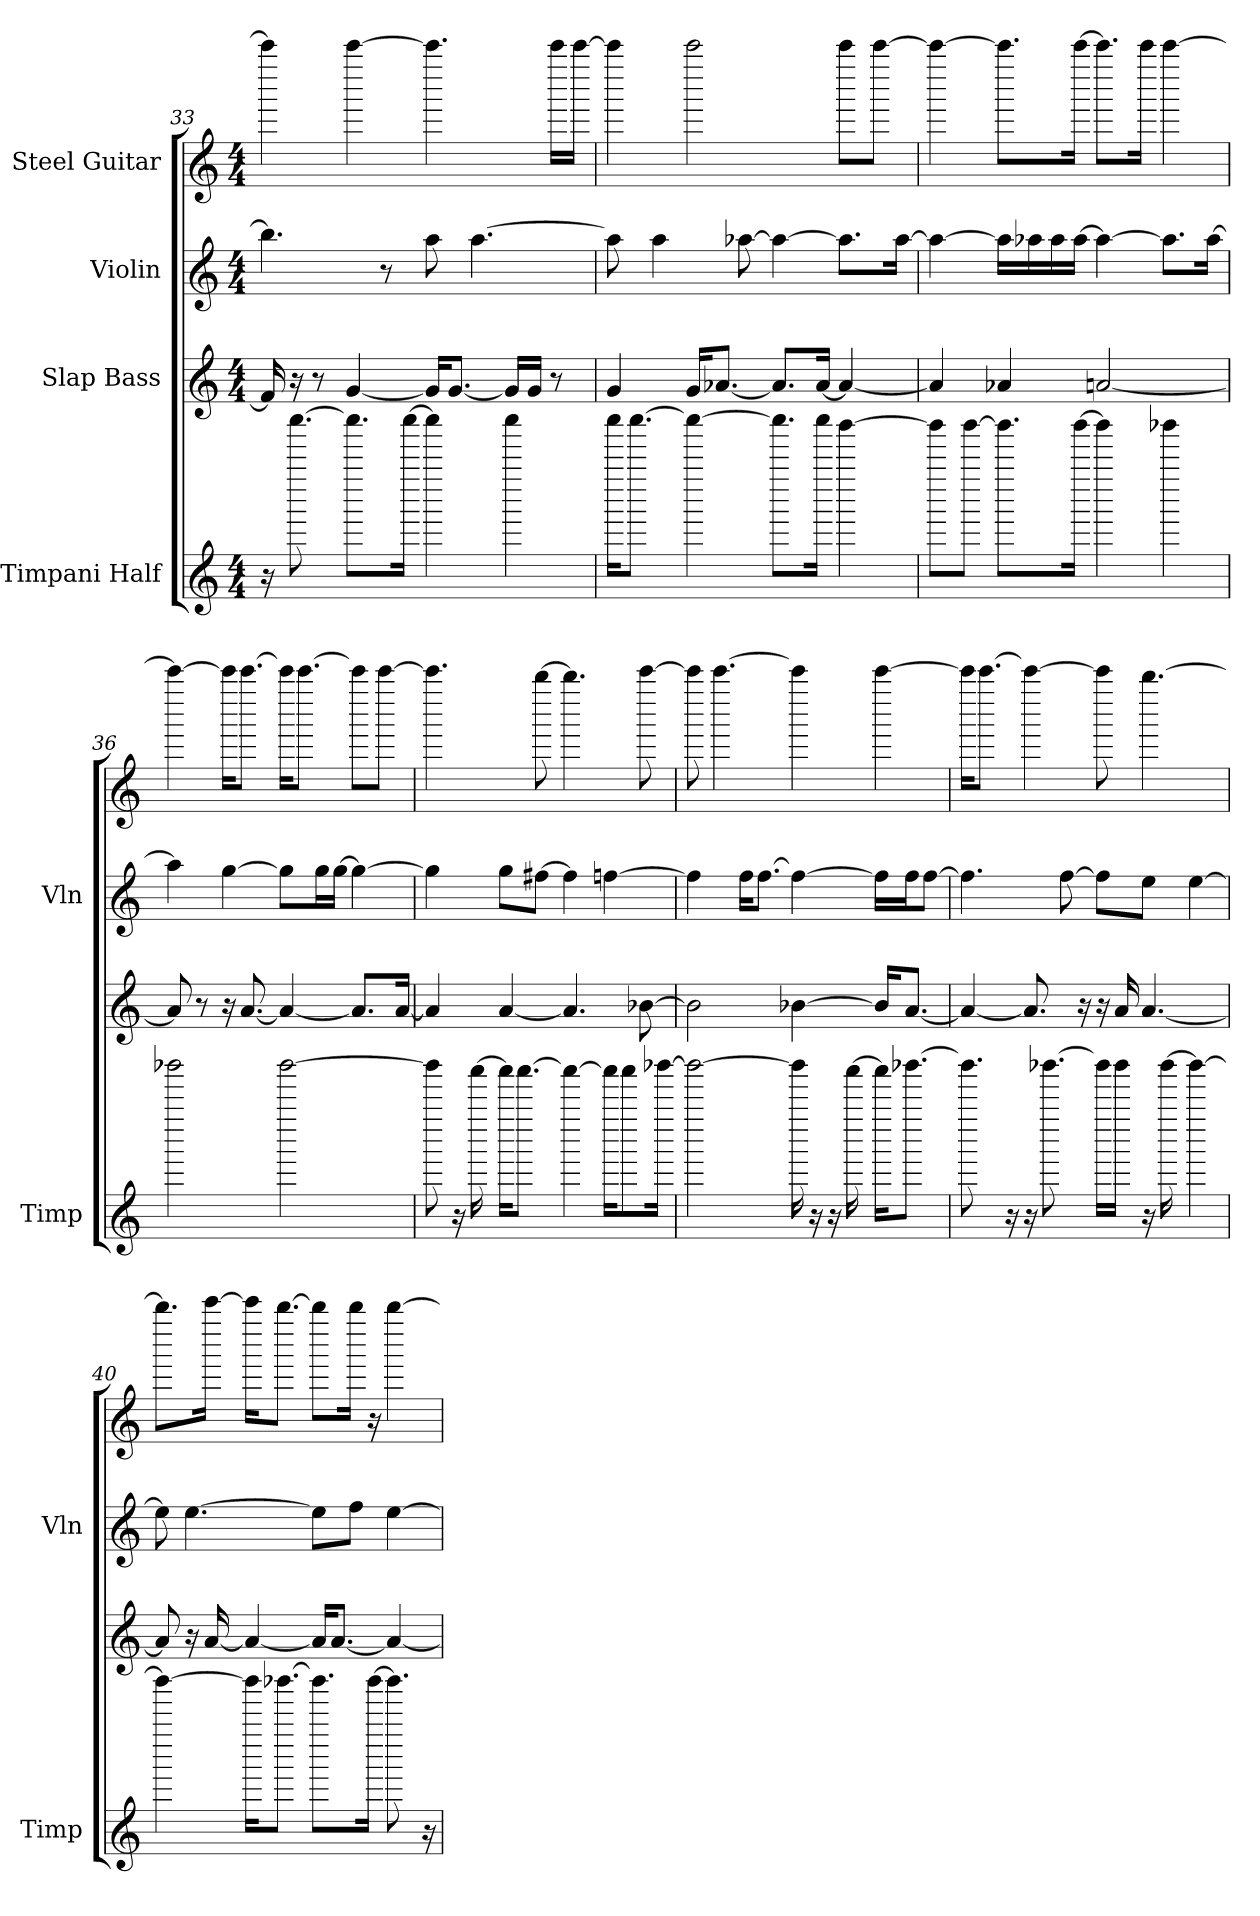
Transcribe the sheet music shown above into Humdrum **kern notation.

**kern	**kern	**kern	**kern
*part4	*part3	*part2	*part1
*staff4	*staff3	*staff2	*staff1
*I"Timpani Half	*I"Slap Bass	*I"Violin	*I"Steel Guitar
*I'Timp	*	*I'Vln	*
*clefG2	*clefG2	*clefG2	*clefG2
*M4/4	*M4/4	*M4/4	*M4/4
=33	=33	=33	=33
16r	16f#]	4.bb-]	4ccccc]
[8.cccccc	16r	.	.
.	8r	.	.
8.ccccccL]	[4g	.	[4ccccc
.	.	8r	.
[16ccccccJk	.	.	.
4cccccc]	16gKL]	8aa	4.ccccc]
.	[8.gJ	.	.
.	.	[4.aa	.
4cccccc	16gLL]	.	.
.	16gJJ	.	.
.	8r	.	16cccccLL
.	.	.	[16cccccJJ
=34	=34	=34	=34
16ccccccKL	4g	8aa]	4ccccc]
[8.ccccccJ	.	.	.
.	.	4aa	.
4cccccc_	16gKL	.	2ccccc
.	[8.a-J	.	.
.	.	[8aa-	.
8.ccccccL]	8.a-L]	4aa-_	.
16ccccccJk	[16a-Jk	.	.
[4bbbbb	4a-_	8.aa-L]	8cccccL
.	.	.	[8cccccJ
.	.	[16aa-Jk	.
=35	=35	=35	=35
8bbbbbL]	4a-]	4aa-_	4ccccc_
[8bbbbbJ	.	.	.
8.bbbbbL]	4a-	16aa-LL]	8.cccccL]
.	.	16aa-	.
.	.	16aa-	.
[16bbbbbJk	.	[16aa-JJ	[16cccccJk
4bbbbb]	[2a	4aa-_	8.cccccL]
.	.	.	16cccccJk
4bbbbb-	.	8.aa-L]	[4ccccc
.	.	[16aa-Jk	.
=36	=36	=36	=36
2bbbbb-	8a]	4aa-]	4ccccc_
.	8r	.	.
.	16r	[4gg	16cccccKL]
.	[8.a	.	[8.cccccJ
[2bbbbb-	4a_	8ggL]	16cccccKL]
.	.	.	[8.cccccJ
.	.	16ggL	.
.	.	[16ggJJ	.
.	8.aL]	4gg_	8cccccL]
.	.	.	[8cccccJ
.	[16aJk	.	.
=37	=37	=37	=37
8bbbbb-]	4a]	4gg]	4.ccccc]
16r	.	.	.
[16aaaaa	.	.	.
16aaaaaKL]	[4a	8ggL	.
[8.aaaaaJ	.	.	.
.	.	[8ff#J	[8bbbb
4aaaaa_	4.a]	4ff#]	4.bbbb]
16aaaaaKL]	.	[4ff	.
8aaaaa	.	.	.
.	[8b-	.	[8ccccc
[16bbbbb-Jk	.	.	.
=38	=38	=38	=38
2bbbbb-_	2b-]	4ff]	8ccccc]
.	.	.	[4.ccccc
.	.	16ffKL	.
.	.	[8.ffJ	.
16bbbbb-]	[4b-	4ff_	4ccccc]
16r	.	.	.
16r	.	.	.
[16aaaaa	.	.	.
16aaaaaKL]	16b-KL]	16ffLL]	[4ccccc
[8.bbbbb-J	[8.aJ	16ffJ	.
.	.	[8ffJ	.
=39	=39	=39	=39
8.bbbbb-]	4a_	4.ff]	16cccccKL]
.	.	.	[8.cccccJ
16r	.	.	.
16r	8.a]	.	4ccccc_
[8.bbbbb-	.	.	.
.	.	[8ff	.
.	16r	.	.
16bbbbb-LL]	16r	8ffL]	8ccccc]
16bbbbb-JJ	16a	.	.
16r	[4.a	8eeJ	[4.bbbb
[16bbbbb-	.	.	.
4bbbbb-_	.	[4ee	.
=40	=40	=40	=40
4bbbbb-_	8a]	8ee]	8.bbbbL]
.	16r	[4.ee	.
.	[16a	.	[16cccccJk
16bbbbb-KL]	4a_	.	16cccccKL]
[8.bbbbb-J	.	.	[8.bbbbJ
8.bbbbb-L]	16aKL]	8eeL]	8bbbbL]
.	[8.aJ	.	.
.	.	8ffJ	16bbbbJK
[16bbbbb-Jk	.	.	16r
8.bbbbb-]	4a_	[4ee	[4bbbb
16r	.	.	.
=	=	=	=
*-	*-	*-	*-
